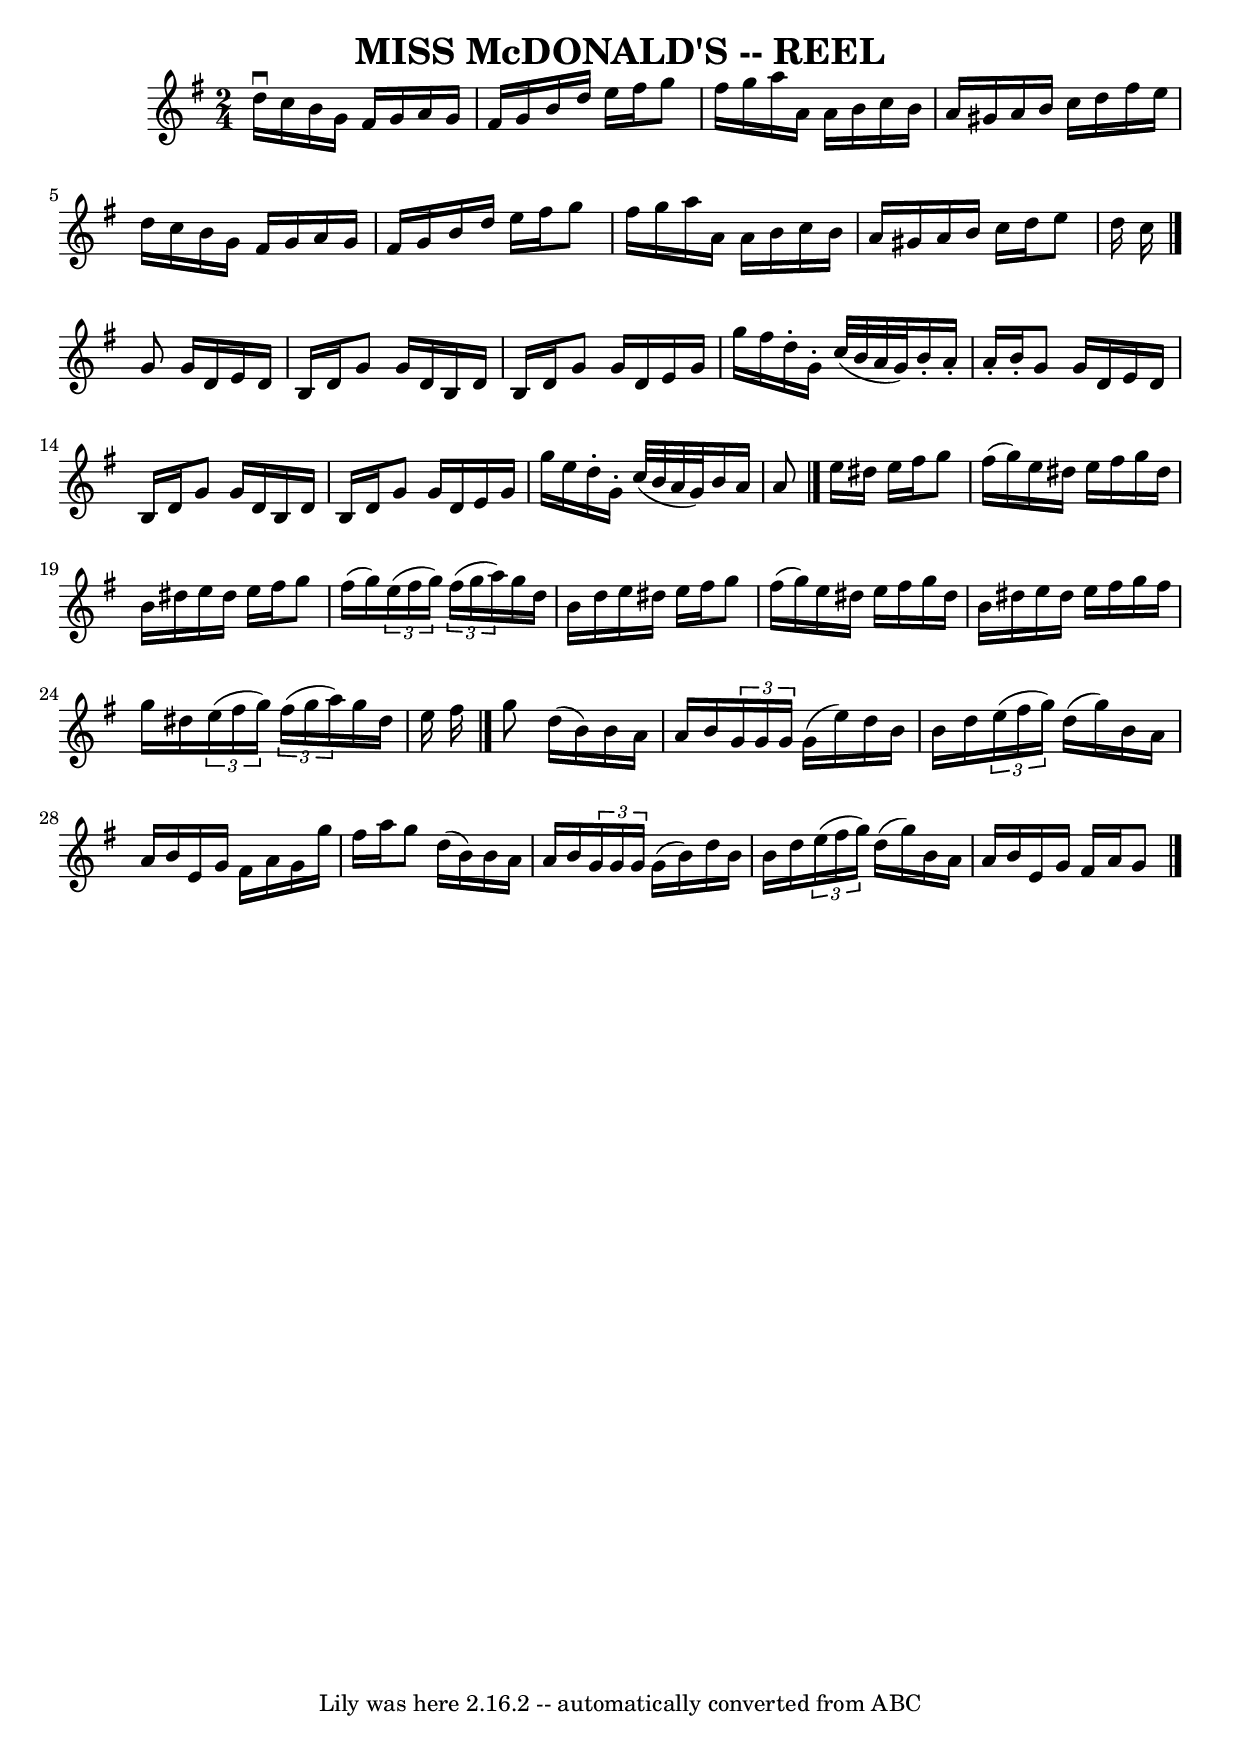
\version "2.16.2"
\include "Mammoth.ily"
\header {
  %% book = "Ryan's Mammoth Collection of Fiddle Tunes"
  crossRefNumber = "1"
  footnotes = ""
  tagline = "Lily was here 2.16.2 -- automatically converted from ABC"
  title = "MISS McDONALD'S -- REEL"

}
voicedefault =  {


  \time 2/4 
  \key g \major
  d''16^\downbow c''16        |
  b'16    
  g'16 fis'16 g'16 a'16 g'16 fis'16 g'16    |
  b'16    
  d''16 e''16 fis''16 g''8 fis''16 g''16    |
  a''16    
  a'16 a'16 b'16 c''16 b'16 a'16 gis'16    |
  a'16    
  b'16 c''16 d''16 fis''16 e''16 d''16 c''16        |
  
  b'16 g'16 fis'16 g'16 a'16 g'16 fis'16 g'16    |
  
  b'16 d''16 e''16 fis''16 g''8 fis''16 g''16    |
  
  a''16 a'16 a'16 b'16 c''16 b'16 a'16 gis'16    |
  
  a'16 b'16 c''16 d''16 e''8 d''16 c''16    \bar "|." g'8   
  g'16 d'16 e'16 d'16 b16 d'16    |
  g'8 g'16 d'16  
  b16 d'16 b16 d'16    |
  g'8 g'16 d'16 e'16 g'16  
  g''16 fis''16    |
  d''16-. g'16-. c''32 (b'32 a'32    
  g'32) b'16-. a'16-. a'16-. b'16-.       |
  g'8 g'16   
  d'16 e'16 d'16 b16 d'16    |
  g'8 g'16 d'16 b16   
  d'16 b16 d'16    |
  g'8 g'16 d'16 e'16 g'16 g''16 
  e''16    |
  d''16-. g'16-. c''32 (b'32 a'32 g'32)  
  b'16 a'16 a'8    \bar "|." e''16 dis''16 e''16 fis''16    
  g''8 fis''16 (g''16)   |
  e''16 dis''16 e''16 fis''16 
  g''16 dis''16 b'16 dis''16    |
  e''16 dis''16 e''16  
  fis''16 g''8 fis''16 (g''16)   |
  \times 2/3 { e''16 (
	       fis''16 g''16) 
	     }   \times 2/3 { fis''16 (g''16 a''16) 
			    }   
  g''16 d''16 b'16 d''16        |
  e''16 dis''16 e''16    
  fis''16 g''8 fis''16 (g''16)   |
  e''16 dis''16 e''16 
  fis''16 g''16 dis''16 b'16 dis''16    |
  e''16    
  dis''16 e''16 fis''16 g''16 fis''16 g''16 dis''16    
  \times 2/3 { e''16 (fis''16 g''16) 
	     }   \times 2/3 { fis''16 (
			      g''16 a''16) 
			    } g''16 dis''16 e''16 fis''16    \bar "|."     
  g''8 d''16 (b'16) b'16 a'16 a'16 b'16    |
  
  \times 2/3 { g'16 g'16 g'16  
	     } g'16 (e''16) d''16 b'16    
  b'16 d''16    |
  \times 2/3 { e''16 (fis''16 g''16) 
	     }   
  d''16 (g''16) b'16 a'16 a'16 b'16    |
  e'16 g'16   
  fis'16 a'16 g'16 g''16 fis''16 a''16        |
  g''8    
  d''16 (b'16) b'16 a'16 a'16 b'16    |
  \times 2/3 {   
    g'16 g'16 g'16  
  } g'16 (b'16) d''16 b'16 b'16 d''16    
  |
  \times 2/3 { e''16 (fis''16 g''16) 
	     } d''16 (g''16) b'16 a'16 a'16 b'16    |
  e'16 g'16 fis'16 a'16  
  g'8      \bar "|."   

}

\score{
  <<

    \context Staff="default"
    {
      \voicedefault 
      
    }

  >>
  \layout {
    
  }
  \midi {
  }

}
